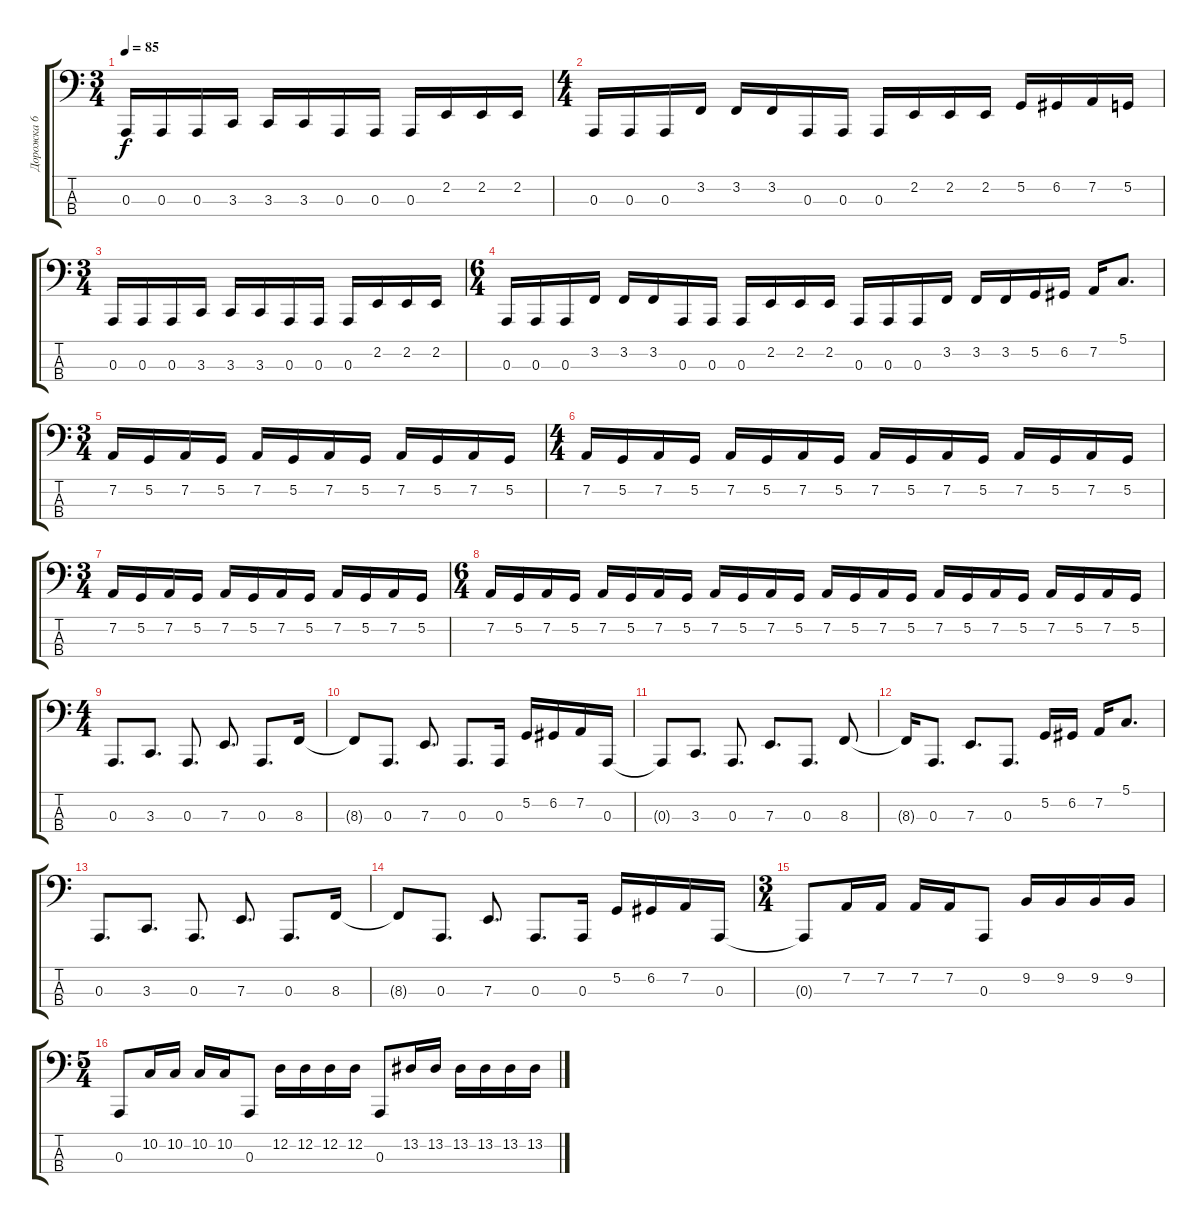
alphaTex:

\track ("Дорожка 6" "Дорожка 6") {instrument tuba}
\staff {score tabs}
\tuning (G2 D2 A1 E1) {hide}
\ts (3 4)
\tempo 85
\clef f4
\ks c
0.3.16{dy f} 0.3.16 0.3.16 3.3.16 3.3.16 3.3.16 0.3.16 0.3.16 0.3.16 2.2.16 2.2.16 2.2.16 |
\ts (4 4)
0.3.16 0.3.16 0.3.16 3.2.16 3.2.16 3.2.16 0.3.16 0.3.16 0.3.16 2.2.16 2.2.16 2.2.16 5.2.16 6.2.16 7.2.16 5.2.16 |
\ts (3 4)
0.3.16 0.3.16 0.3.16 3.3.16 3.3.16 3.3.16 0.3.16 0.3.16 0.3.16 2.2.16 2.2.16 2.2.16 |
\ts (6 4)
0.3.16 0.3.16 0.3.16 3.2.16 3.2.16 3.2.16 0.3.16 0.3.16 0.3.16 2.2.16 2.2.16 2.2.16 0.3.16 0.3.16 0.3.16 3.2.16 3.2.16 3.2.16 5.2.16 6.2.16 7.2.16 5.1.8{d} |
\ts (3 4)
7.2.16 5.2.16 7.2.16 5.2.16 7.2.16 5.2.16 7.2.16 5.2.16 7.2.16 5.2.16 7.2.16 5.2.16 |
\ts (4 4)
7.2.16 5.2.16 7.2.16 5.2.16 7.2.16 5.2.16 7.2.16 5.2.16 7.2.16 5.2.16 7.2.16 5.2.16 7.2.16 5.2.16 7.2.16 5.2.16 |
\ts (3 4)
7.2.16 5.2.16 7.2.16 5.2.16 7.2.16 5.2.16 7.2.16 5.2.16 7.2.16 5.2.16 7.2.16 5.2.16 |
\ts (6 4)
7.2.16 5.2.16 7.2.16 5.2.16 7.2.16 5.2.16 7.2.16 5.2.16 7.2.16 5.2.16 7.2.16 5.2.16 7.2.16 5.2.16 7.2.16 5.2.16 7.2.16 5.2.16 7.2.16 5.2.16 7.2.16 5.2.16 7.2.16 5.2.16 |
\ts (4 4)
0.3.8{d} 3.3.8{d} 0.3.8{d} 7.3.8{d} 0.3.8{d} 8.3.16 |
8.3{t}.8 0.3.8{d} 7.3.8{d} 0.3.8{d} 0.3.16 5.2.16 6.2.16 7.2.16 0.3.16 |
0.3{t}.8 3.3.8{d} 0.3.8{d} 7.3.8{d} 0.3.8{d} 8.3.8 |
8.3{t}.16 0.3.8{d} 7.3.8{d} 0.3.8{d} 5.2.16 6.2.16 7.2.16 5.1.8{d} |
0.3.8{d} 3.3.8{d} 0.3.8{d} 7.3.8{d} 0.3.8{d} 8.3.16 |
8.3{t}.8 0.3.8{d} 7.3.8{d} 0.3.8{d} 0.3.16 5.2.16 6.2.16 7.2.16 0.3.16 |
\ts (3 4)
0.3{t}.8 7.2.16 7.2.16 7.2.16 7.2.16 0.3.8 9.2.16 9.2.16 9.2.16 9.2.16 |
\ts (5 4)
0.3.8 10.2.16 10.2.16 10.2.16 10.2.16 0.3.8 12.2.16 12.2.16 12.2.16 12.2.16 0.3.8 13.2.16 13.2.16 13.2.16 13.2.16 13.2.16 13.2.16
